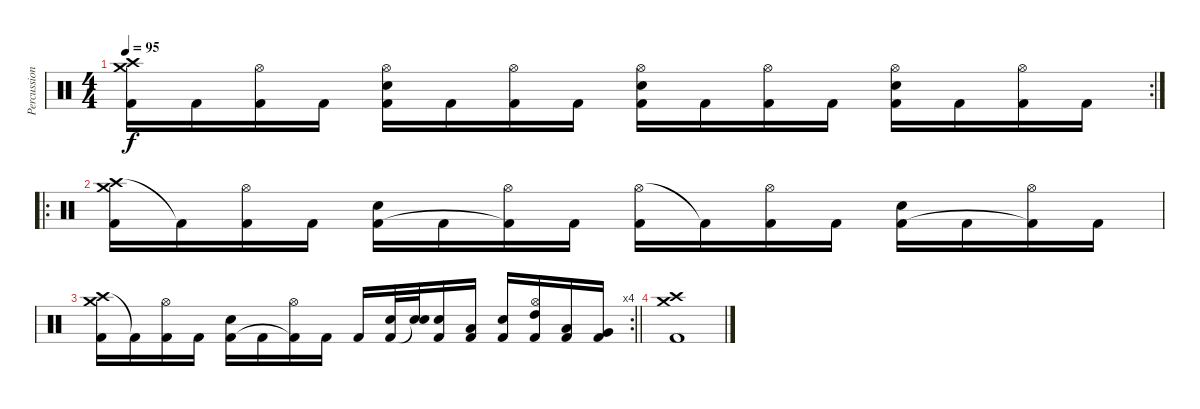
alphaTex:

\track ("Percussion" "Percussion") {instrument percussion bank 1}
\staff {score}
\articulation defaults
\rc 2
\ts (4 4)
\tempo 95
\clef neutral
\ks c
("Crash high (hit)" "Crash medium (hit)" "Kick (hit) 2").16{dy f} "Kick (hit) 2".16 ("Hi-Hat (open)" "Kick (hit) 2").16 "Kick (hit) 2".16 ("Hi-Hat (open)" "Snare (hit) 2" "Kick (hit) 2").16 "Kick (hit) 2".16 ("Hi-Hat (open)" "Kick (hit) 2").16 "Kick (hit) 2".16 ("Hi-Hat (open)" "Snare (hit) 2" "Kick (hit) 2").16 "Kick (hit) 2".16 ("Hi-Hat (open)" "Kick (hit) 2").16 "Kick (hit) 2".16 ("Hi-Hat (open)" "Snare (hit) 2" "Kick (hit) 2").16 "Kick (hit) 2".16 ("Hi-Hat (open)" "Kick (hit) 2").16 "Kick (hit) 2".16 |
\ro
("Crash high (hit)" "Crash medium (hit)" "Kick (hit) 2").16 "Kick (hit) 2"{t}.16 ("Hi-Hat (open)" "Kick (hit) 2").16 "Kick (hit) 2".16 ("Snare (hit) 2" "Kick (hit) 2").16 "Kick (hit) 2".16 ("Hi-Hat (open)" "Kick (hit) 2"{t}).16 "Kick (hit) 2".16 ("Hi-Hat (open)" "Kick (hit) 2").16 "Kick (hit) 2"{t}.16 ("Hi-Hat (open)" "Kick (hit) 2").16 "Kick (hit) 2".16 ("Snare (hit) 2" "Kick (hit) 2").16 "Kick (hit) 2".16 ("Hi-Hat (open)" "Kick (hit) 2"{t}).16 "Kick (hit) 2".16 |
\rc 4
\barLineRight lightlight
("Crash high (hit)" "Crash medium (hit)" "Kick (hit) 2").16 "Kick (hit) 2"{t}.16 ("Hi-Hat (open)" "Kick (hit) 2").16 "Kick (hit) 2".16 ("Snare (hit) 2" "Kick (hit) 2").16 "Kick (hit) 2".16 ("Hi-Hat (open)" "Kick (hit) 2"{t}).16 "Kick (hit) 2".16 "Kick (hit) 2".16 ("Snare (hit) 2" "Kick (hit) 2").32 ("Snare (hit) 2" "Snare (hit)"{t}).32 ("Snare (hit) 2" "Kick (hit) 2").16 ("Low Tom (hit)" "Kick (hit) 2").16 ("Snare (hit) 2" "Kick (hit) 2").16 ("Hi-Hat (open)" "High Tom (hit)" "Kick (hit) 2").16 ("Low Tom (hit)" "Kick (hit) 2").16 ("Very Low Tom (hit)" "Kick (hit) 2").16 |
("Crash medium (hit)" "Crash high (hit)" "Kick (hit) 2").1
